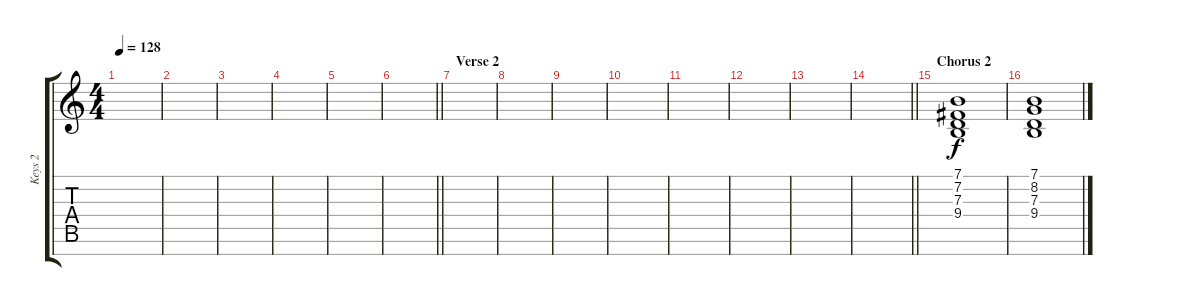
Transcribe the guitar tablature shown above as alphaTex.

\track ("Keys 2" "Keys 2") {instrument lead1square}
\staff {score tabs}
\tuning (E4 B3 G3 D3 A2 E2 B1) {hide}
\ts (4 4)
\tempo 128
\clef g2
\ks c
|
|
|
|
|
\barLineRight lightlight
|
\section ("" "Verse 2")
|
|
|
|
|
|
|
\barLineRight lightlight
|
\section ("" "Chorus 2")
(7.1 7.2 7.3 9.4).1{volume 9 instrument choiraahs} |
(7.1 8.2 7.3 9.4).1
